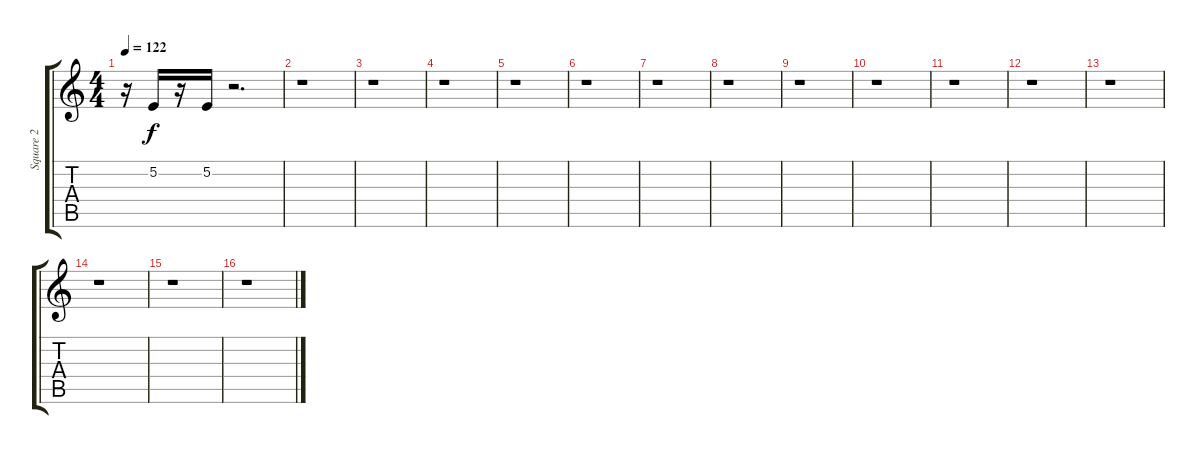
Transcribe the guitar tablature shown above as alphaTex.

\track ("Square 2" "Square 2") {instrument lead1square}
\staff {score tabs}
\tuning (E4 B3 G3 D3 A2 E2) {hide}
\ts (4 4)
\tempo 122
\clef g2
\ks c
r.16{dy f} 5.2.16 r.16 5.2.16 r.2{d} |
r.1 |
r.1 |
r.1 |
r.1 |
r.1 |
r.1 |
r.1 |
r.1 |
r.1 |
r.1 |
r.1 |
r.1 |
r.1 |
r.1 |
r.1
